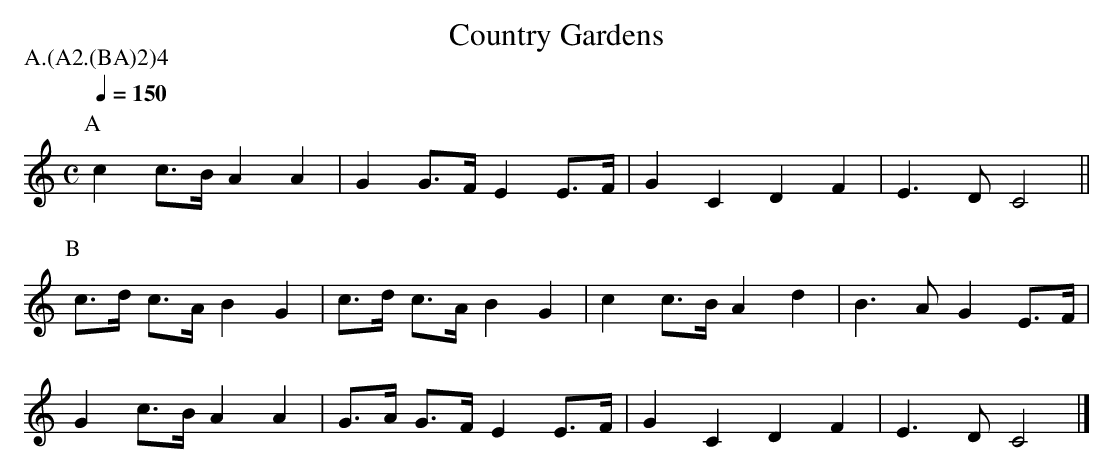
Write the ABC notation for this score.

X:1
T:Country Gardens
M:C
L:1/8
Q:1/4=150
P:A.(A2.(BA)2)4
K:Cmaj clef=treble
P:A
c2 c>B A2 A2 | G2 G>F E2 E>F | G2 C2 D2 F2 |\
E2>D2 C4 ||
P:B
c>d c>A B2 G2 | c>d c>A B2 G2 | c2 c>B A2 d2 |\
B2>A2 G2 E>F |
G2 c>B A2 A2 | G>A G>F E2 E>F | G2 C2 D2 F2 |\
E2>D2 C4 |]
